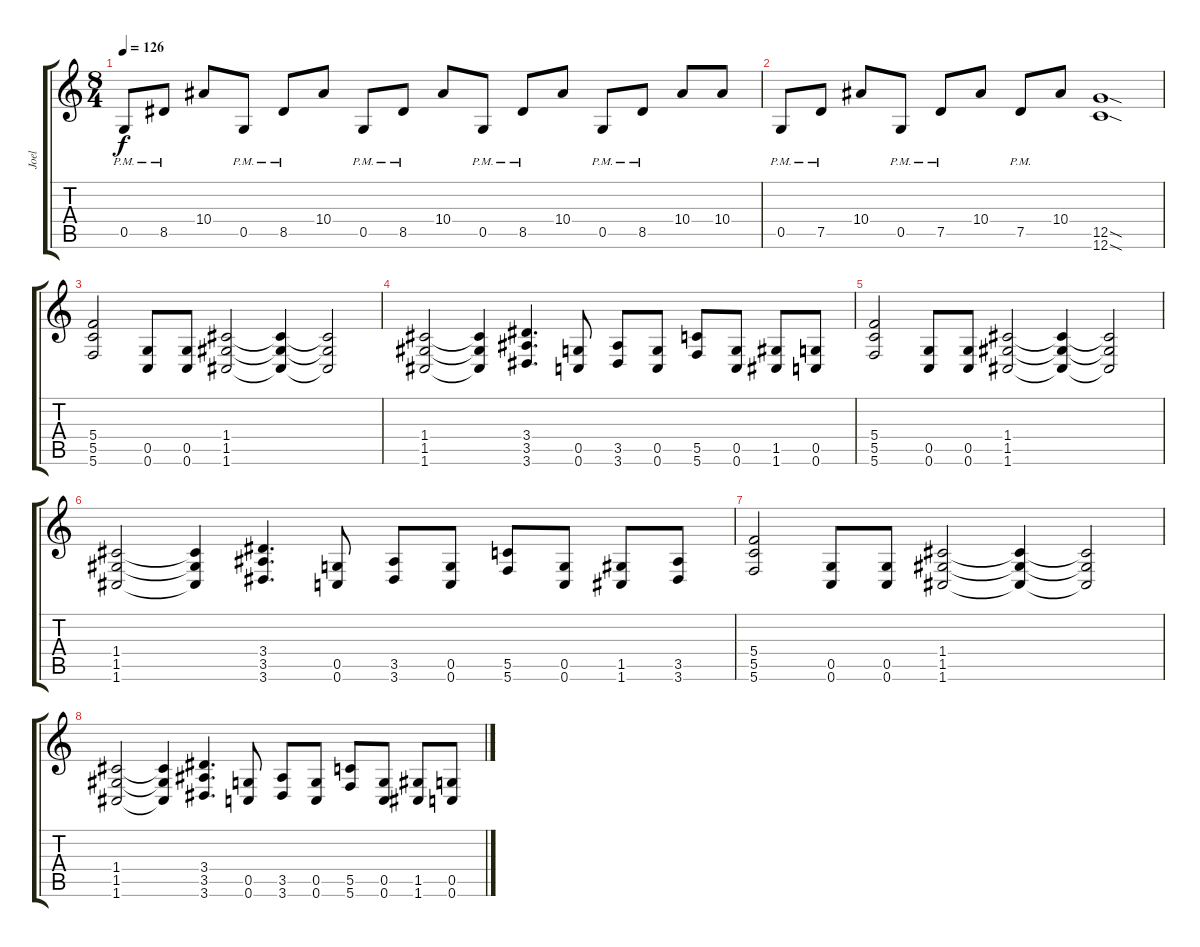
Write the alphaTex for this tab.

\track ("Joel" "Joel") {instrument distortionguitar}
\staff {score tabs}
\tuning (D4 A3 F3 C3 G2 C2) {hide}
\ts (8 4)
\tempo 126
\clef g2
\ks c
0.5{pm}.8{dy f volume 13} 8.5{pm}.8 10.4.8 0.5{pm}.8 8.5{pm}.8 10.4.8 0.5{pm}.8 8.5{pm}.8 10.4.8 0.5{pm}.8 8.5{pm}.8 10.4.8 0.5{pm}.8 8.5{pm}.8 10.4.8 10.4.8 |
0.5{pm}.8{volume 13} 7.5{pm}.8 10.4.8 0.5{pm}.8 7.5{pm}.8 10.4.8 7.5{pm}.8 10.4.8 (12.5{sod} 12.6{sod}).1 |
(5.4 5.5 5.6).2 (0.5 0.6).8 (0.5 0.6).8 (1.4 1.5 1.6).2 (1.4{t} 1.5{t} 1.6{t}).4 (1.4{t} 1.5{t} 1.6{t}).2 |
(1.4 1.5 1.6).2 (1.4{t} 1.5{t} 1.6{t}).4 (3.4 3.5 3.6).4{d} (0.5 0.6).8 (3.5 3.6).8 (0.5 0.6).8 (5.5 5.6).8 (0.5 0.6).8 (1.5 1.6).8 (0.5 0.6).8 |
(5.4 5.5 5.6).2 (0.5 0.6).8 (0.5 0.6).8 (1.4 1.5 1.6).2 (1.4{t} 1.5{t} 1.6{t}).4 (1.4{t} 1.5{t} 1.6{t}).2 |
(1.4 1.5 1.6).2 (1.4{t} 1.5{t} 1.6{t}).4 (3.4 3.5 3.6).4{d} (0.5 0.6).8 (3.5 3.6).8 (0.5 0.6).8 (5.5 5.6).8 (0.5 0.6).8 (1.5 1.6).8 (3.5 3.6).8 |
(5.4 5.5 5.6).2 (0.5 0.6).8 (0.5 0.6).8 (1.4 1.5 1.6).2 (1.4{t} 1.5{t} 1.6{t}).4 (1.4{t} 1.5{t} 1.6{t}).2 |
(1.4 1.5 1.6).2 (1.4{t} 1.5{t} 1.6{t}).4 (3.4 3.5 3.6).4{d} (0.5 0.6).8 (3.5 3.6).8 (0.5 0.6).8 (5.5 5.6).8 (0.5 0.6).8 (1.5 1.6).8 (0.5 0.6).8
